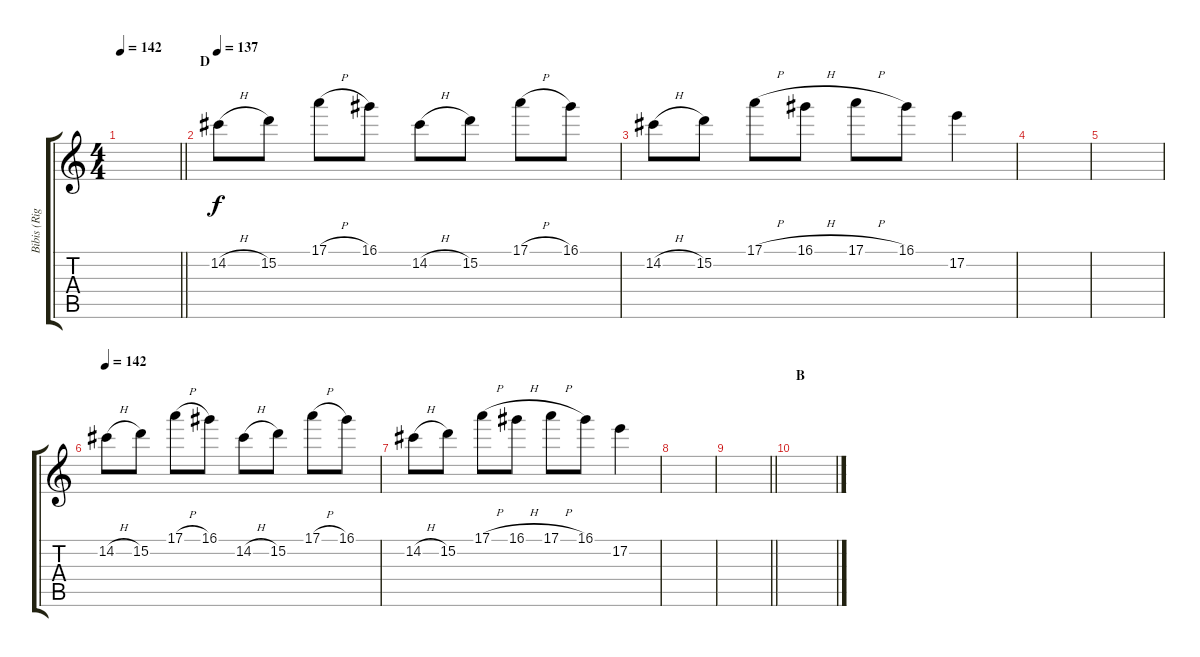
\track ("Bibis (Right)" "Bibis (Rig") {instrument overdrivenguitar}
\staff {score tabs}
\tuning (E4 B3 G3 D3 A2 E2) {hide}
\ts (4 4)
\tempo 142
\clef g2
\barLineRight lightlight
\ks c
|
\section ("" "D")
\tempo 137
14.2{h}.8 15.2.8 17.1{h}.8 16.1.8 14.2{h}.8 15.2.8 17.1{h}.8 16.1.8 |
14.2{h}.8 15.2.8 17.1{h}.8 16.1{h}.8 17.1{h}.8 16.1.8 17.2.4 |
|
|
\tempo 142
14.2{h}.8 15.2.8 17.1{h}.8 16.1.8 14.2{h}.8 15.2.8 17.1{h}.8 16.1.8 |
14.2{h}.8 15.2.8 17.1{h}.8 16.1{h}.8 17.1{h}.8 16.1.8 17.2.4 |
|
\barLineRight lightlight
|
\section ("" "B")
